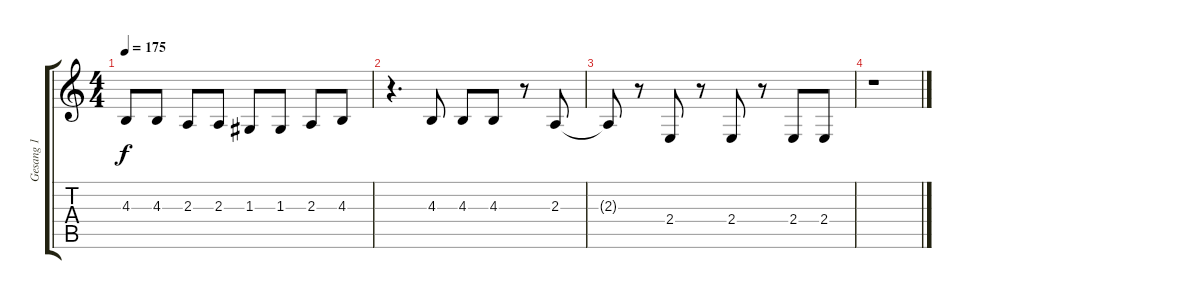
\track ("Gesang 1" "Gesang 1") {instrument lead6voice}
\staff {score tabs}
\tuning (E4 B3 G3 D3 A2 E2) {hide}
\ts (4 4)
\tempo 175
\clef g2
\ks c
4.3.8{dy f} 4.3.8 2.3.8 2.3.8 1.3.8 1.3.8 2.3.8 4.3.8 |
r.4{d} 4.3.8 4.3.8 4.3.8 r.8 2.3.8 |
2.3{t}.8 r.8 2.4.8 r.8 2.4.8 r.8 2.4.8 2.4.8 |
r.1
